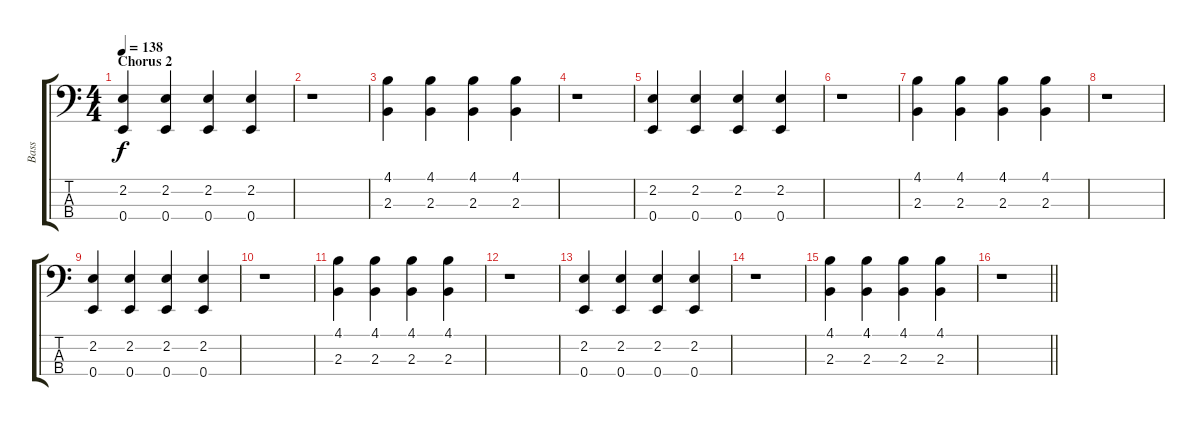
\track ("Bass" "Bass") {instrument electricbassfinger}
\staff {score tabs}
\tuning (G2 D2 A1 E1) {hide}
\ts (4 4)
\section ("" "Chorus 2")
\tempo 138
\clef f4
\ks c
(2.2 0.4).4{dy f} (2.2 0.4).4 (2.2 0.4).4 (2.2 0.4).4 |
r.1 |
(4.1 2.3).4 (4.1 2.3).4 (4.1 2.3).4 (4.1 2.3).4 |
r.1 |
(2.2 0.4).4 (2.2 0.4).4 (2.2 0.4).4 (2.2 0.4).4 |
r.1 |
(4.1 2.3).4 (4.1 2.3).4 (4.1 2.3).4 (4.1 2.3).4 |
r.1 |
(2.2 0.4).4 (2.2 0.4).4 (2.2 0.4).4 (2.2 0.4).4 |
r.1 |
(4.1 2.3).4 (4.1 2.3).4 (4.1 2.3).4 (4.1 2.3).4 |
r.1 |
(2.2 0.4).4 (2.2 0.4).4 (2.2 0.4).4 (2.2 0.4).4 |
r.1 |
(4.1 2.3).4 (4.1 2.3).4 (4.1 2.3).4 (4.1 2.3).4 |
\barLineRight lightlight
r.1
